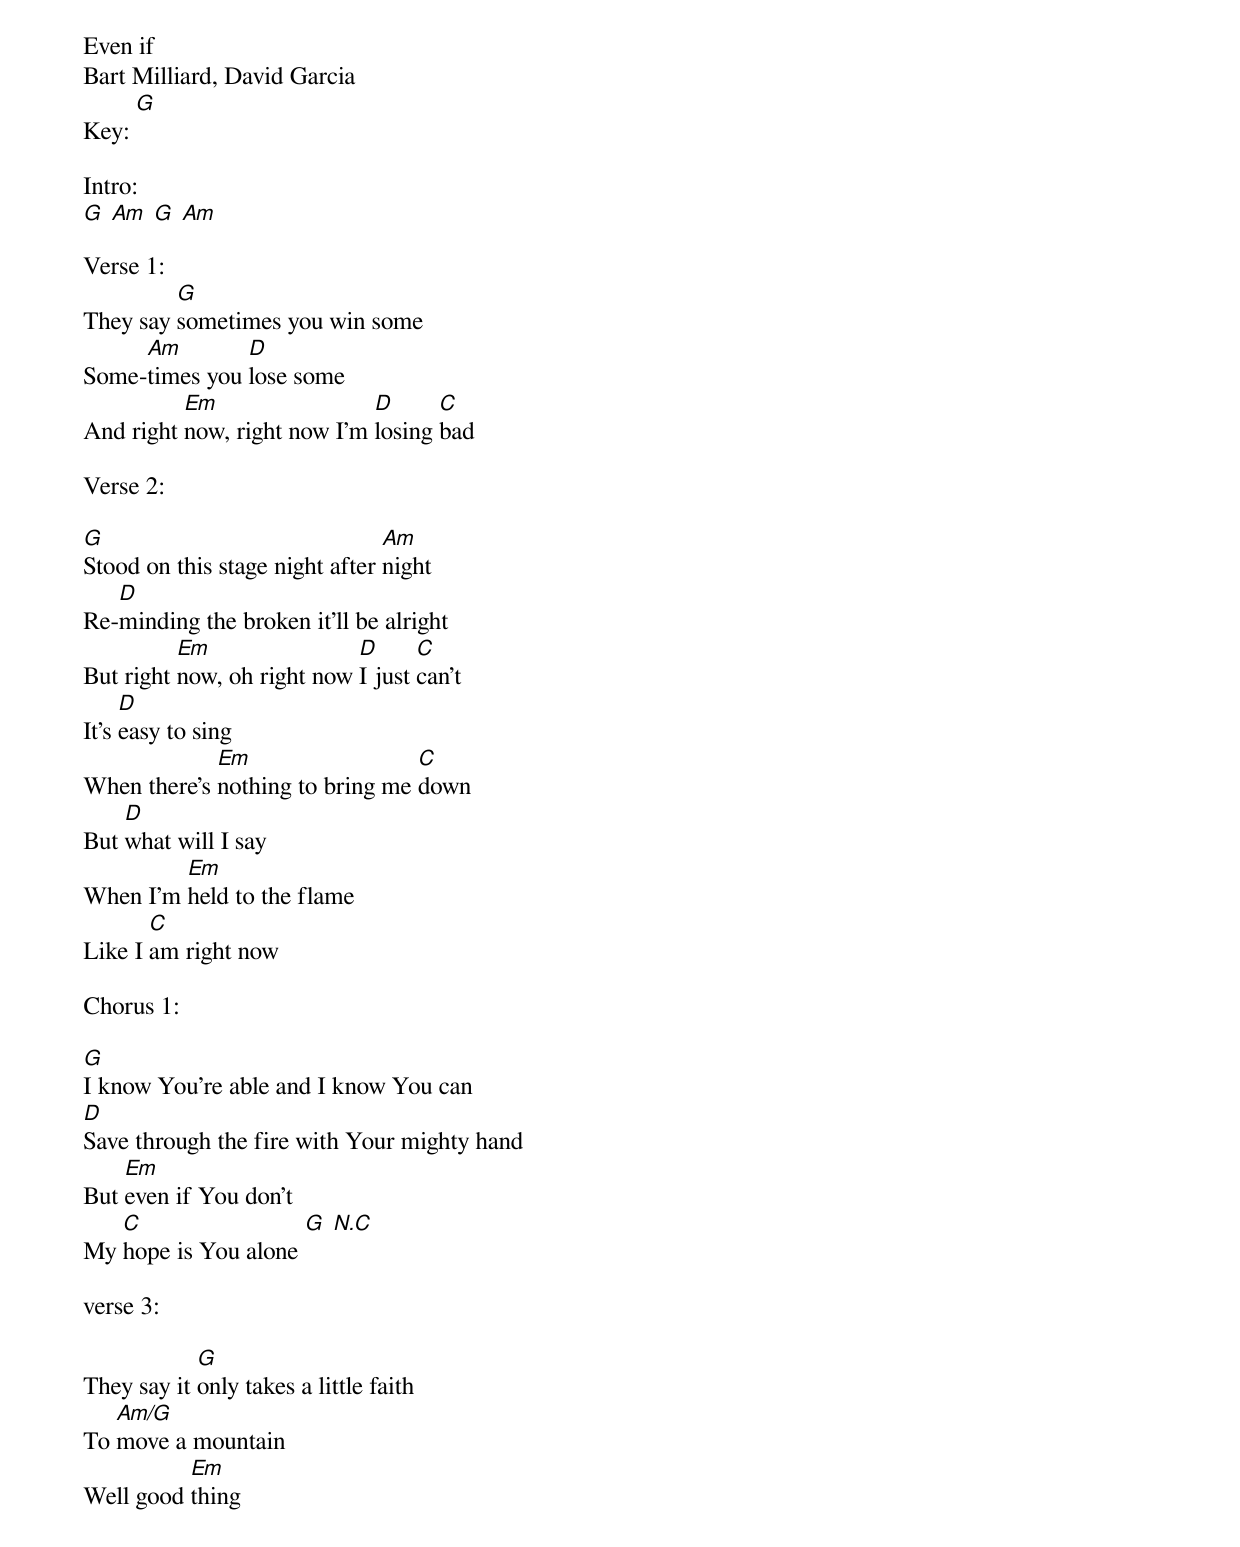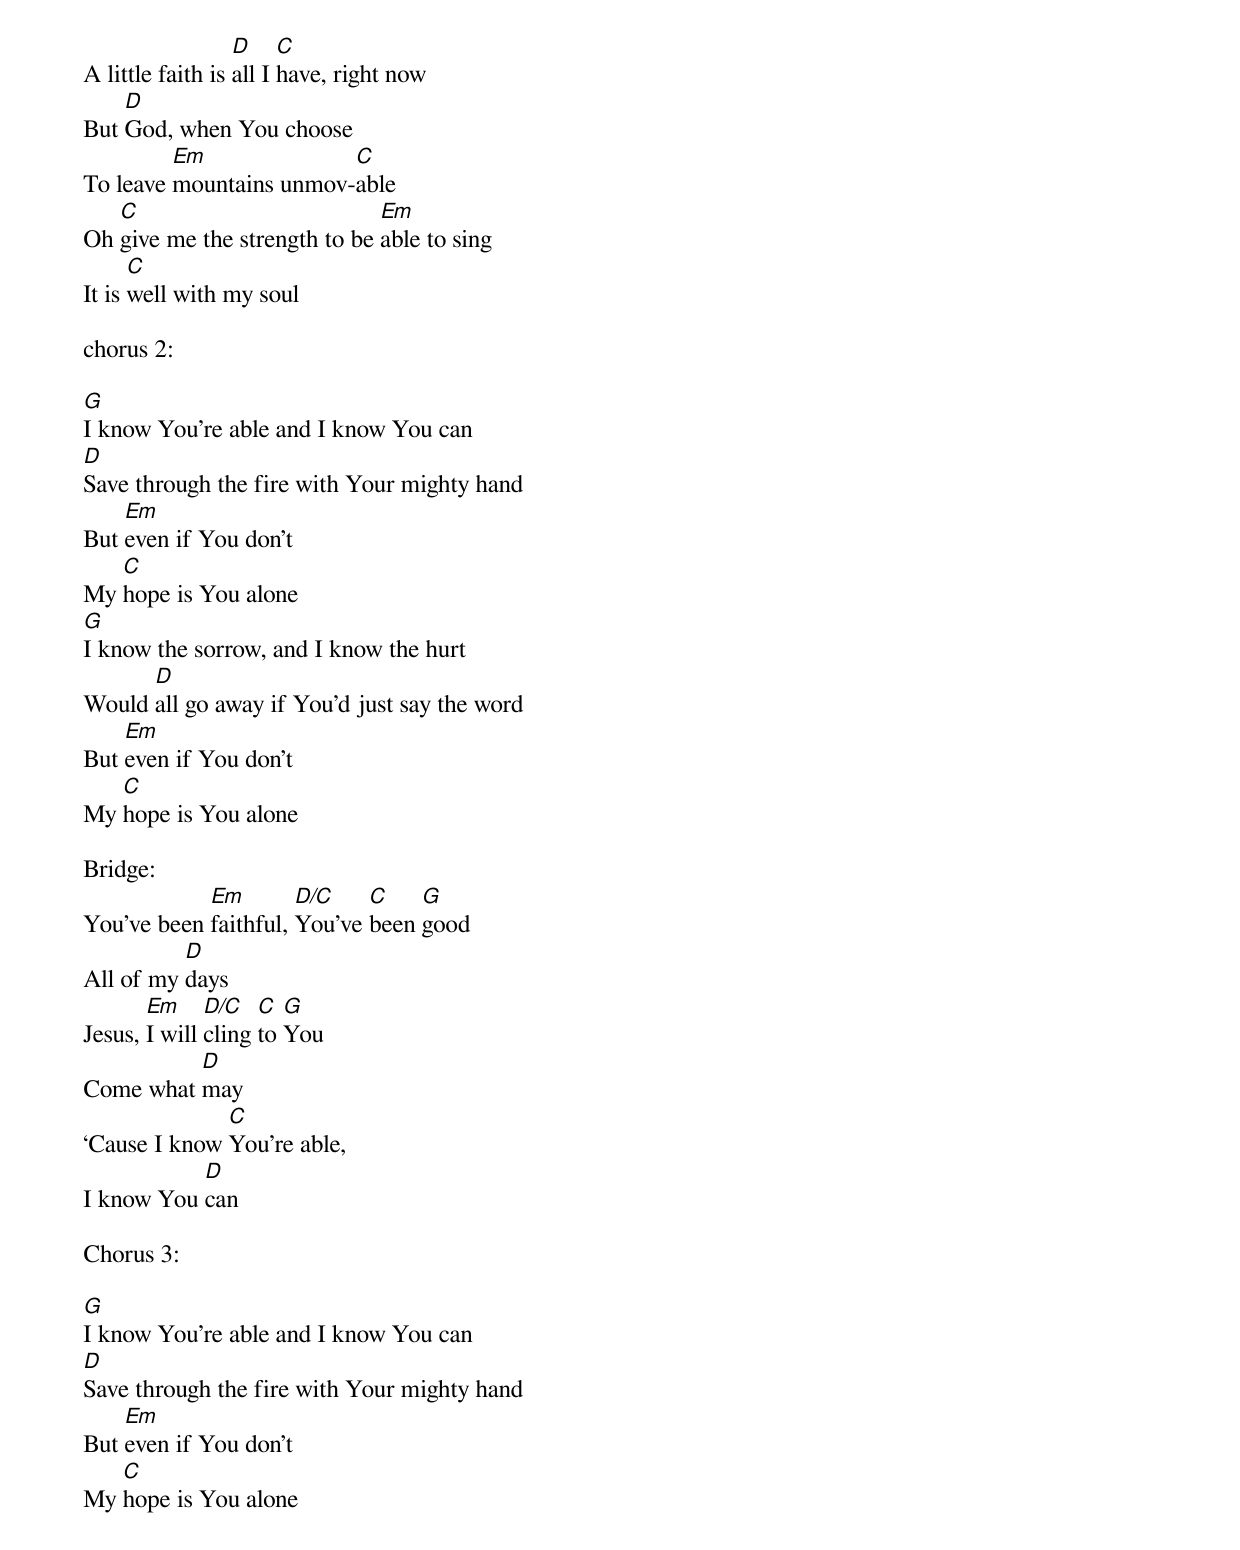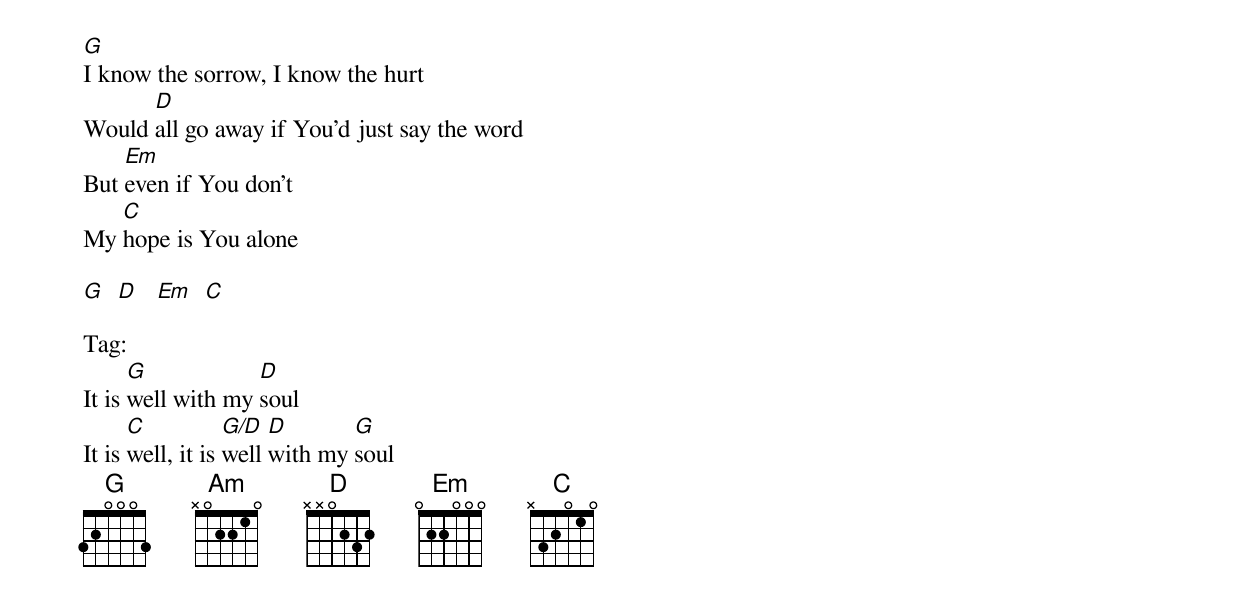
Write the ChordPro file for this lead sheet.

Even if
Bart Milliard, David Garcia
Key: [G]

Intro:
[G] [Am] [G] [Am]

Verse 1:
They say [G]sometimes you win some
Some-[Am]times you [D]lose some
And right [Em]now, right now I'm [D]losing [C]bad

Verse 2:

[G]Stood on this stage night after [Am]night
Re-[D]minding the broken it'll be alright
But right [Em]now, oh right now [D]I just [C]can't
It's [D]easy to sing
When there's [Em]nothing to bring me [C]down
But [D]what will I say
When I'm [Em]held to the flame
Like I [C]am right now

Chorus 1:

[G]I know You're able and I know You can
[D]Save through the fire with Your mighty hand
But [Em]even if You don't
My [C]hope is You alone [G] [N.C]

verse 3:

They say it [G]only takes a little faith
To [Am/G]move a mountain
Well good [Em]thing
A little faith is [D]all I [C]have, right now
But [D]God, when You choose
To leave [Em]mountains unmov-[C]able
Oh [C]give me the strength to be [Em]able to sing
It is [C]well with my soul

chorus 2:

[G]I know You're able and I know You can
[D]Save through the fire with Your mighty hand
But [Em]even if You don't
My [C]hope is You alone
[G]I know the sorrow, and I know the hurt
Would [D]all go away if You'd just say the word
But [Em]even if You don't
My [C]hope is You alone

Bridge:
You've been [Em]faithful, [D/C]You've [C]been [G]good
All of my [D]days
Jesus, [Em]I will [D/C]cling [C]to [G]You
Come what [D]may
‘Cause I know [C]You're able,
I know You [D]can

Chorus 3:

[G]I know You're able and I know You can
[D]Save through the fire with Your mighty hand
But [Em]even if You don't
My [C]hope is You alone
[G]I know the sorrow, I know the hurt
Would [D]all go away if You'd just say the word
But [Em]even if You don't
My [C]hope is You alone

[G]  [D]   [Em]  [C]

Tag:
It is [G]well with my [D]soul
It is [C]well, it is [G/D]well [D]with my [G]soul
